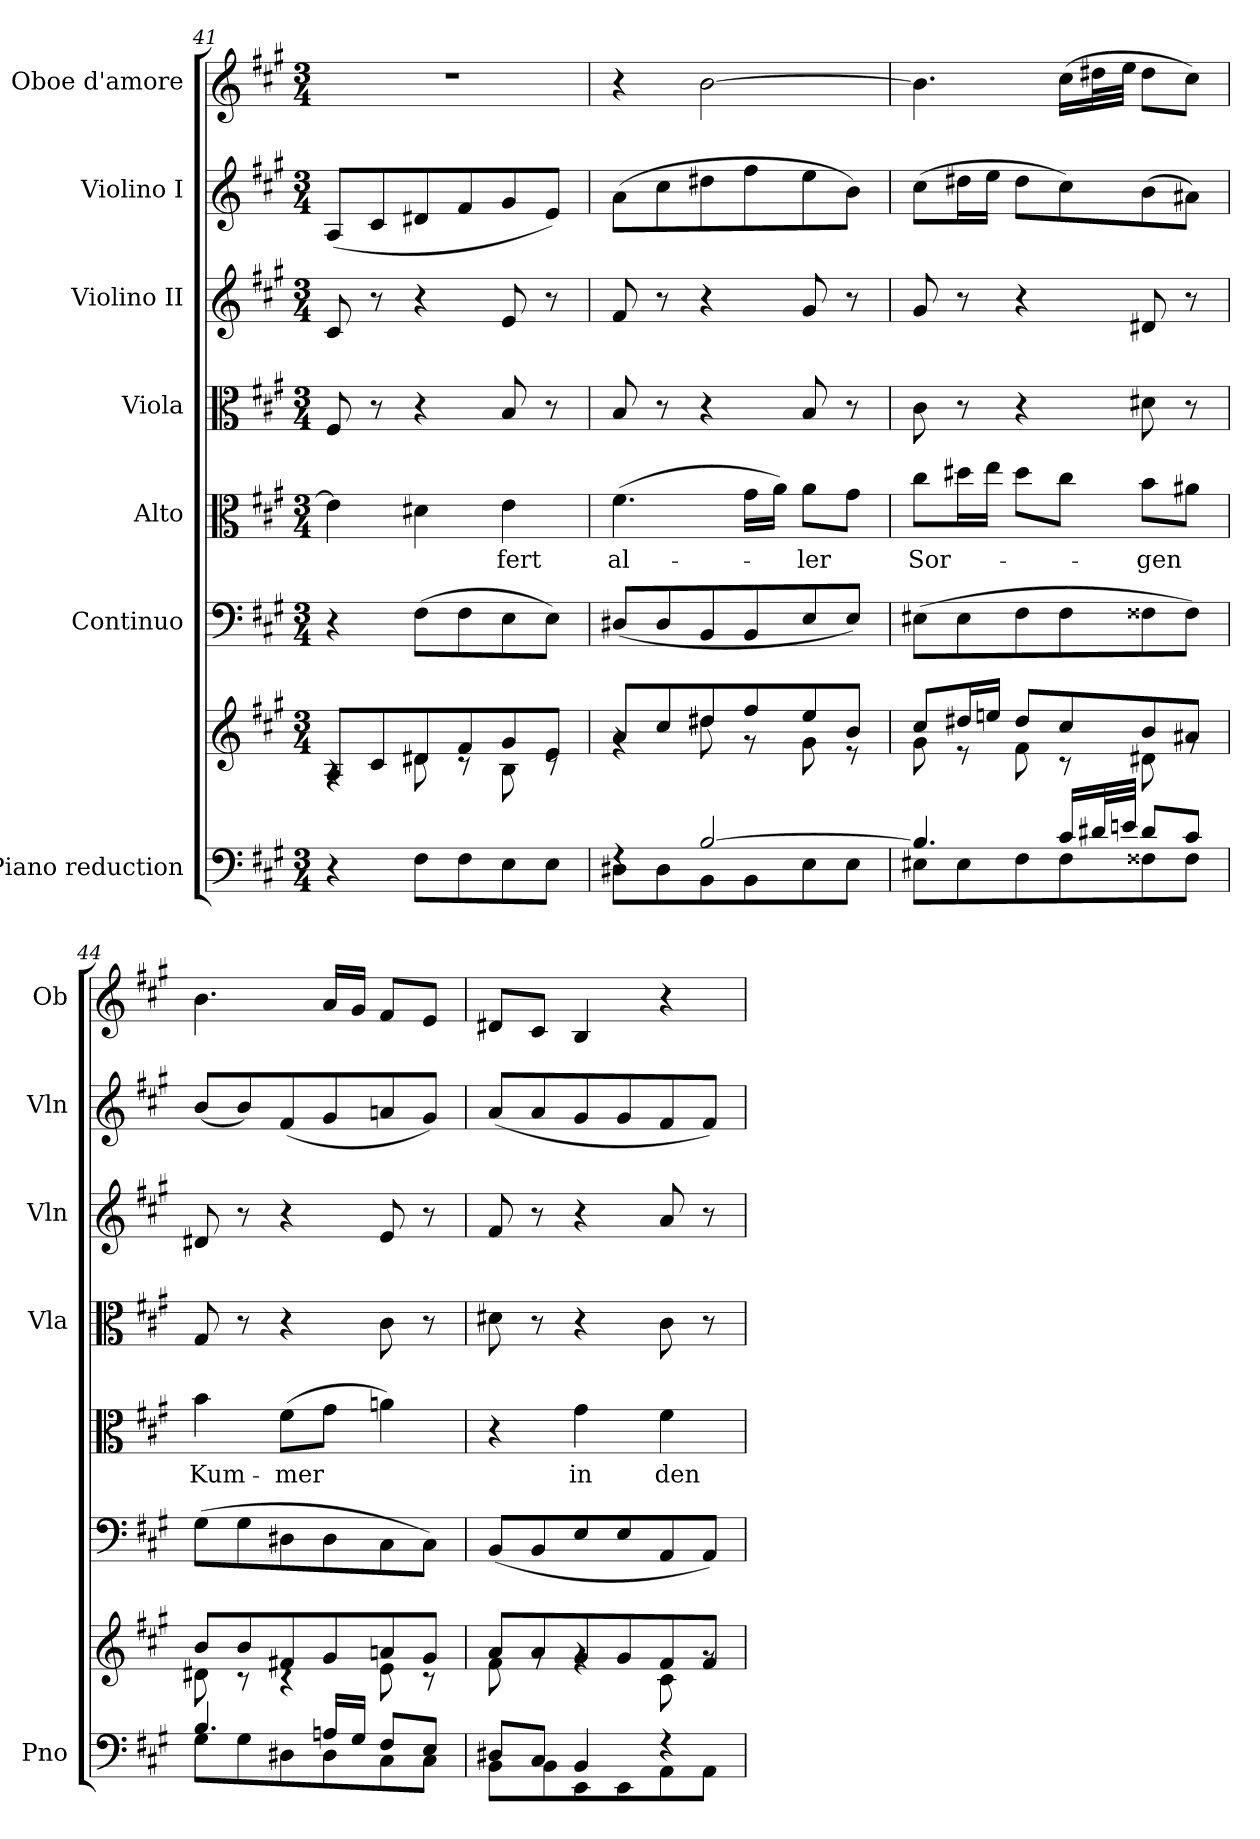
**kern	**kern	**kern	**kern	**text	**kern	**kern	**kern	**kern
*part7	*part7	*part6	*part5	*part5	*part4	*part3	*part2	*part1
*staff8	*staff7	*staff6	*staff5	*staff5	*staff4	*staff3	*staff2	*staff1
*I"Piano reduction	*	*I"Continuo	*I"Alto	*	*I"Viola	*I"Violino II	*I"Violino I	*I"Oboe d'amore
*I'Pno	*	*	*	*	*I'Vla	*I'Vln	*I'Vln	*I'Ob
*clefF4	*clefG2	*clefF4	*clefC3	*	*clefC3	*clefG2	*clefG2	*clefG2
*k[f#c#g#]	*k[f#c#g#]	*k[f#c#g#]	*k[f#c#g#]	*	*k[f#c#g#]	*k[f#c#g#]	*k[f#c#g#]	*k[f#c#g#]
*M3/4	*M3/4	*M3/4	*M3/4	*	*M3/4	*M3/4	*M3/4	*M3/4
=41	=41	=41	=41	=41	=41	=41	=41	=41
*	*^	*	*	*	*	*	*	*
4r	8A/L	4rA	4r	4e\]	.	8F#/	8c#/	(<8A/L	2.r
.	8c#/	.	.	.	.	8r	8r	8c#/	.
8F#\L	8d#X/	8d#\	(>8F#\L	4d#X\	.	4r	4r	8d#X/	.
8F#\	8f#/	8rc	8F#\	.	.	.	.	8f#/	.
!	!	!	!	!	!LO:LY:b	!	!	!	!
8E\	8g#/	8B\	8E\	4e\	-fert	8B/	8e/	8g#/	.
8E\J	8e/J	8rc	8E\J)	.	.	8r	8r	8e/J)	.
=42	=42	=42	=42	=42	=42	=42	=42	=42	=42
*^	*	*	*	*	*	*	*	*	*
!	!	!	!	!	!	!LO:LY:b	!	!	!	!
4rF	8D#X\L	8a/L	4rg	(<8D#X/L	(>4.f#\	al-	8B/	8f#/	(>8a\L	4r
.	8D#\	8cc#/	.	8D#/	.	.	8r	8r	8cc#\	.
[2B/	8BB\	8dd#X/	8dd#\	8BB/	.	.	4r	4r	8dd#X\	[2b\
.	8BB\	8ff#/	8r	8BB/	16g#\LL	.	.	.	8ff#\	.
.	.	.	.	.	16a\JJ)	.	.	.	.	.
!	!	!	!	!	!	!LO:LY:b	!	!	!	!
.	8E\	8ee/	8g#\	8E/	8a\L	-ler	8B/	8g#/	8ee\	.
.	8E\J	8b/J	8r	8E/J)	8g#\J	.	8r	8r	8b\J)	.
!!LO:PB:g=z
=43	=43	=43	=43	=43	=43	=43	=43	=43	=43	=43
!	!	!	!	!	!	!LO:LY:b	!	!	!	!
4.B/]	8E#X\L	8cc#/L	8g#\	(>8E#X\L	8cc#\L	Sor-	8c#\	8g#/	(>8cc#\L	4.b\]
.	8E#\	16dd#X/L	8r	8E#\	16dd#X\L	.	8r	8r	16dd#X\L	.
.	.	16een/JJ	.	.	16ee\JJ	.	.	.	16ee\JJ	.
.	8F#\	8dd#/L	8f#\	8F#\	8dd#\L	.	4r	4r	8dd#\L	.
16c#/LL	8F#\	8cc#/	8r	8F#\	8cc#\J	.	.	.	8cc#\)	(>16cc#\LL
32d#X/L	.	.	.	.	.	.	.	.	.	32dd#X\L
32en/JJJ	.	.	.	.	.	.	.	.	.	32ee\JJJ
!	!	!	!	!	!	!LO:LY:b	!	!	!	!
8d#/L	8F##X\	8b/	8d#X\	8F##X\	8b\L	-gen	8d#X\	8d#X/	(>8b\	8dd#\L
8c#/J	8F##\J	8a#X/J	8rg	8F##\J)	8a#X\J	.	8r	8r	8a#X\J)	8cc#\J)
=44	=44	=44	=44	=44	=44	=44	=44	=44	=44	=44
!	!	!	!	!	!	!LO:LY:b	!	!	!	!
4.B/	8G#\L	8b/L	8d#X\	(>8G#\L	4b\	Kum-	8G#/	8d#X/	(<8b/L	4.b\
.	8G#\	8b/	8rc	8G#\	.	.	8r	8r	8b/)	.
!	!	!	!	!	!	!LO:LY:b	!	!	!	!
.	8D#X\	8f#X/	4rc	8D#X\	(>8f#\L	-mer	4r	4r	(<8f#/	.
16An/LL	8D#\	8g#/	.	8D#\	8g#\J	.	.	.	8g#/	16a/LL
16G#/JJ	.	.	.	.	.	.	.	.	.	16g#/JJ
8F#/L	8C#\	8an/	8e\	8C#\	4an\)	.	8c#\	8e/	8an/	8f#/L
8E/J	8C#\J	8g#/J	8rc	8C#\J)	.	.	8r	8r	8g#/J)	8e/J
=45	=45	=45	=45	=45	=45	=45	=45	=45	=45	=45
8D#X/L	8BB\L	8a/L	8f#\	(<8BB/L	4r	.	8d#X\	8f#/	(<8a/L	8d#X/L
8C#/J	8BB\	8a/	8rg	8BB/	.	.	8r	8r	8a/	8c#/J
!	!	!	!	!	!	!LO:LY:b	!	!	!	!
4BB/	8EE\	8g#/	4rg	8E/	4g#\	in	4r	4r	8g#/	4B/
.	8EE\	8g#/	.	8E/	.	.	.	.	8g#/	.
!	!	!	!	!	!	!LO:LY:b	!	!	!	!
4r	8AA\	8f#/	8c#\	8AA/	4f#\	den	8c#\	8a/	8f#/	4r
.	8AA\J	8f#/J	8rg	8AA/J)	.	.	8r	8r	8f#/J)	.
*v	*v	*	*	*	*	*	*	*	*	*
*	*v	*v	*	*	*	*	*	*	*
=	=	=	=	=	=	=	=	=
*-	*-	*-	*-	*-	*-	*-	*-	*-
